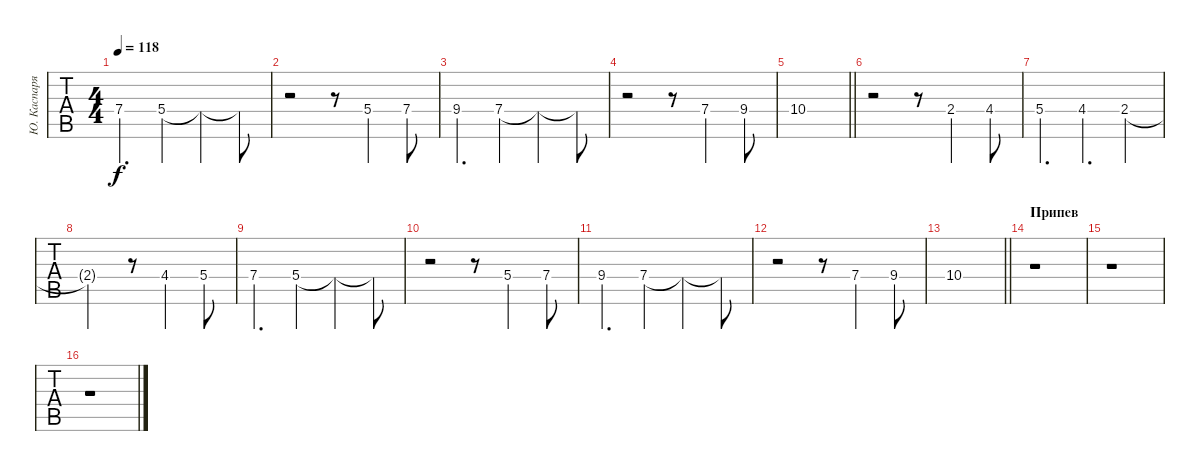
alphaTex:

\track ("Ю. Каспарян (Доп. гитара)" "Ю. Каспаря") {instrument electricguitarclean}
\staff {tabs}
\tuning (E4 B3 G3 D3 A2 E2) {hide}
\ts (4 4)
\tempo 118
\clef g2
\ks c
7.4.4{d dy f} 5.4.4 5.4{t}.4 5.4{t}.8 |
r.2 r.8 5.4.4 7.4.8 |
9.4.4{d} 7.4.4 7.4{t}.4 7.4{t}.8 |
r.2 r.8 7.4.4 9.4.8 |
\barLineRight lightlight
10.4.1 |
r.2{volume 16} r.8 2.4.4 4.4.8 |
5.4.4{d} 4.4.4{d} 2.4.4 |
2.4{t}.2 r.8 4.4.4 5.4.8 |
7.4.4{d} 5.4.4 5.4{t}.4 5.4{t}.8 |
r.2 r.8 5.4.4 7.4.8 |
9.4.4{d} 7.4.4 7.4{t}.4 7.4{t}.8 |
r.2 r.8 7.4.4 9.4.8 |
\barLineRight lightlight
10.4.1 |
\section ("" "Припев")
r.1 |
r.1 |
r.1
